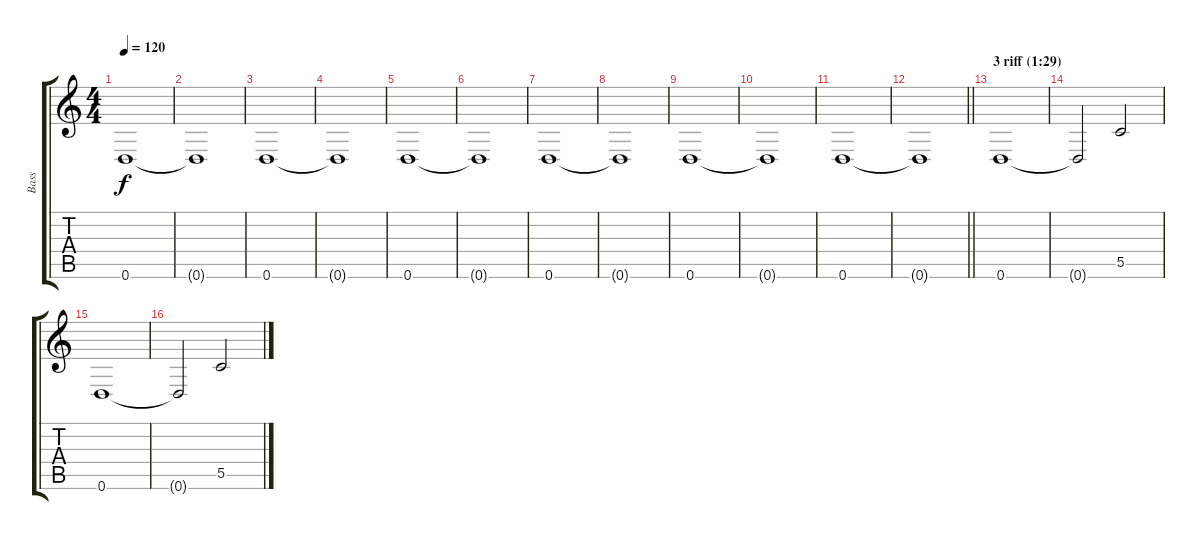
\track ("Bass" "Bass") {instrument electricbassfinger}
\staff {score tabs}
\tuning (D4 A3 F3 C3 G2 D2) {hide}
\ts (4 4)
\tempo 120
\clef g2
\ks c
0.6.1{dy f} |
0.6{t}.1 |
0.6.1 |
0.6{t}.1 |
0.6.1 |
0.6{t}.1 |
0.6.1 |
0.6{t}.1 |
0.6.1 |
0.6{t}.1 |
0.6.1 |
\barLineRight lightlight
0.6{t}.1 |
\section ("" "3 riff (1:29)")
0.6.1 |
0.6{t}.2 5.5.2 |
0.6.1 |
0.6{t}.2 5.5.2
